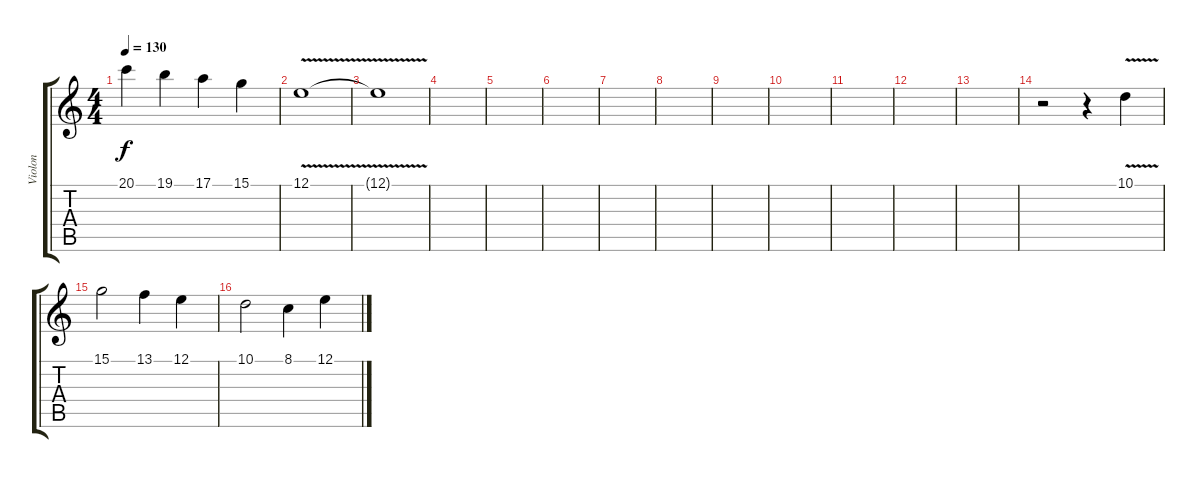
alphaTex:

\track ("Violon" "Violon") {instrument violin}
\staff {score tabs}
\tuning (E4 B3 G3 D3 A2 E2) {hide}
\ts (4 4)
\tempo 130
\clef g2
\ks c
20.1.4{dy f} 19.1.4 17.1.4 15.1.4 |
12.1{v}.1{volume 0} |
12.1{t}.1 |
|
|
|
|
|
|
|
|
|
|
r.2 r.4 10.1{v}.4 |
15.1.2 13.1.4 12.1.4 |
10.1.2 8.1.4 12.1.4
